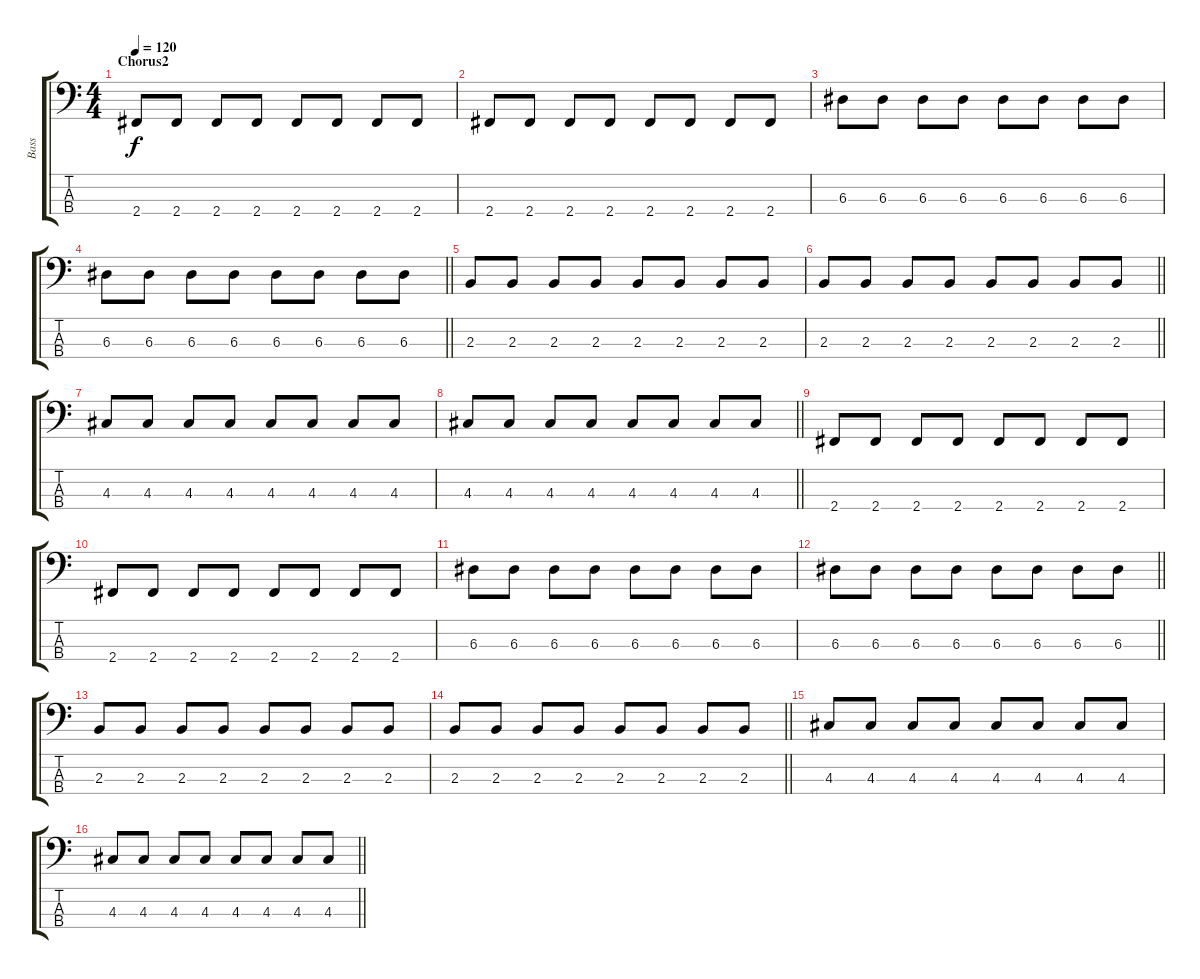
\track ("Bass" "Bass") {instrument electricbasspick}
\staff {score tabs}
\tuning (G2 D2 A1 E1) {hide}
\ts (4 4)
\section ("" "Chorus2")
\tempo 120
\clef f4
\ks c
2.4.8{dy f} 2.4.8 2.4.8 2.4.8 2.4.8 2.4.8 2.4.8 2.4.8 |
2.4.8 2.4.8 2.4.8 2.4.8 2.4.8 2.4.8 2.4.8 2.4.8 |
6.3.8 6.3.8 6.3.8 6.3.8 6.3.8 6.3.8 6.3.8 6.3.8 |
\barLineRight lightlight
6.3.8 6.3.8 6.3.8 6.3.8 6.3.8 6.3.8 6.3.8 6.3.8 |
2.3.8 2.3.8 2.3.8 2.3.8 2.3.8 2.3.8 2.3.8 2.3.8 |
\barLineRight lightlight
2.3.8 2.3.8 2.3.8 2.3.8 2.3.8 2.3.8 2.3.8 2.3.8 |
4.3.8 4.3.8 4.3.8 4.3.8 4.3.8 4.3.8 4.3.8 4.3.8 |
\barLineRight lightlight
4.3.8 4.3.8 4.3.8 4.3.8 4.3.8 4.3.8 4.3.8 4.3.8 |
2.4.8 2.4.8 2.4.8 2.4.8 2.4.8 2.4.8 2.4.8 2.4.8 |
2.4.8 2.4.8 2.4.8 2.4.8 2.4.8 2.4.8 2.4.8 2.4.8 |
6.3.8 6.3.8 6.3.8 6.3.8 6.3.8 6.3.8 6.3.8 6.3.8 |
\barLineRight lightlight
6.3.8 6.3.8 6.3.8 6.3.8 6.3.8 6.3.8 6.3.8 6.3.8 |
2.3.8 2.3.8 2.3.8 2.3.8 2.3.8 2.3.8 2.3.8 2.3.8 |
\barLineRight lightlight
2.3.8 2.3.8 2.3.8 2.3.8 2.3.8 2.3.8 2.3.8 2.3.8 |
4.3.8 4.3.8 4.3.8 4.3.8 4.3.8 4.3.8 4.3.8 4.3.8 |
\barLineRight lightlight
4.3.8 4.3.8 4.3.8 4.3.8 4.3.8 4.3.8 4.3.8 4.3.8
